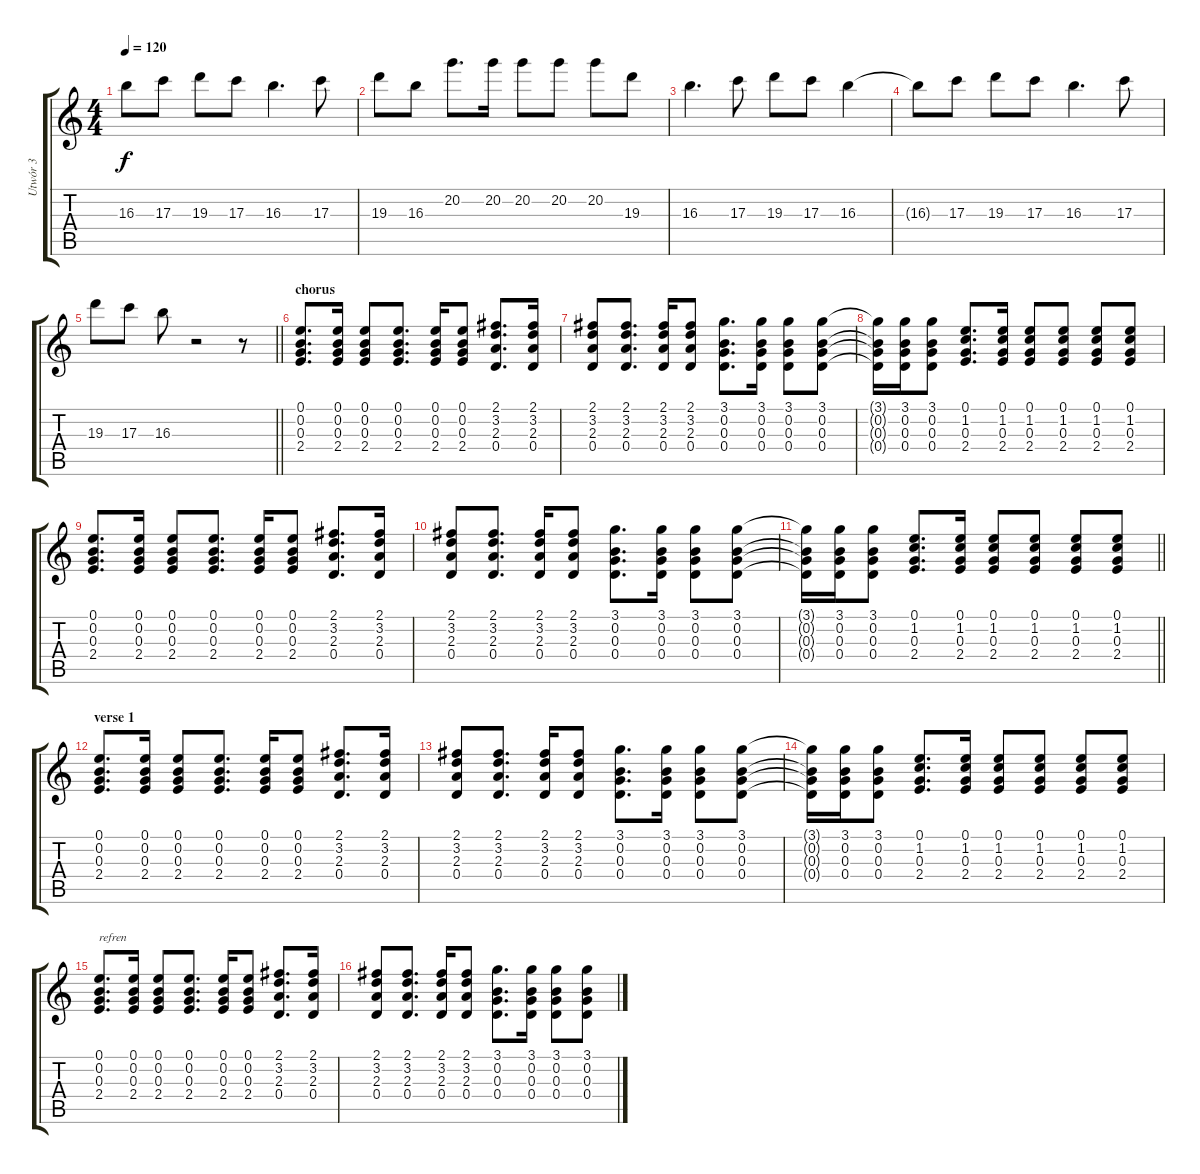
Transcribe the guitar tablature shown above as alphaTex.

\track ("Utwór 3" "Utwór 3") {instrument overdrivenguitar}
\staff {score tabs}
\tuning (E4 B3 G3 D3 A2 E2) {hide}
\ts (4 4)
\tempo 120
\clef g2
\ks c
16.3{t}.8{dy f} 17.3.8 19.3.8 17.3.8 16.3.4{d} 17.3.8 |
19.3.8 16.3.8 20.2.8{d} 20.2.16 20.2.8 20.2.8 20.2.8 19.3.8 |
16.3.4{d} 17.3.8 19.3.8 17.3.8 16.3.4 |
16.3{t}.8 17.3.8 19.3.8 17.3.8 16.3.4{d} 17.3.8 |
\barLineRight lightlight
19.3.8 17.3.8 16.3.8 r.2 r.8 |
\section ("" "chorus")
(0.1 0.2 0.3 2.4).8{d} (0.1 0.2 0.3 2.4).16 (0.1 0.2 0.3 2.4).8 (0.1 0.2 0.3 2.4).8{d} (0.1 0.2 0.3 2.4).16 (0.1 0.2 0.3 2.4).8 (2.1 3.2 2.3 0.4).8{d} (2.1 3.2 2.3 0.4).16 |
(2.1 3.2 2.3 0.4).8 (2.1 3.2 2.3 0.4).8{d} (2.1 3.2 2.3 0.4).16 (2.1 3.2 2.3 0.4).8 (3.1 0.2 0.3 0.4).8{d} (3.1 0.2 0.3 0.4).16 (3.1 0.2 0.3 0.4).8 (3.1 0.2 0.3 0.4).8 |
(3.1{t} 0.2{t} 0.3{t} 0.4{t}).16 (3.1 0.2 0.3 0.4).16 (3.1 0.2 0.3 0.4).8 (0.1 1.2 0.3 2.4).8{d} (0.1 1.2 0.3 2.4).16 (0.1 1.2 0.3 2.4).8 (0.1 1.2 0.3 2.4).8 (0.1 1.2 0.3 2.4).8 (0.1 1.2 0.3 2.4).8 |
(0.1 0.2 0.3 2.4).8{d} (0.1 0.2 0.3 2.4).16 (0.1 0.2 0.3 2.4).8 (0.1 0.2 0.3 2.4).8{d} (0.1 0.2 0.3 2.4).16 (0.1 0.2 0.3 2.4).8 (2.1 3.2 2.3 0.4).8{d} (2.1 3.2 2.3 0.4).16 |
(2.1 3.2 2.3 0.4).8 (2.1 3.2 2.3 0.4).8{d} (2.1 3.2 2.3 0.4).16 (2.1 3.2 2.3 0.4).8 (3.1 0.2 0.3 0.4).8{d} (3.1 0.2 0.3 0.4).16 (3.1 0.2 0.3 0.4).8 (3.1 0.2 0.3 0.4).8 |
\barLineRight lightlight
(3.1{t} 0.2{t} 0.3{t} 0.4{t}).16 (3.1 0.2 0.3 0.4).16 (3.1 0.2 0.3 0.4).8 (0.1 1.2 0.3 2.4).8{d} (0.1 1.2 0.3 2.4).16 (0.1 1.2 0.3 2.4).8 (0.1 1.2 0.3 2.4).8 (0.1 1.2 0.3 2.4).8 (0.1 1.2 0.3 2.4).8 |
\section ("" "verse 1")
(0.1 0.2 0.3 2.4).8{d} (0.1 0.2 0.3 2.4).16 (0.1 0.2 0.3 2.4).8 (0.1 0.2 0.3 2.4).8{d} (0.1 0.2 0.3 2.4).16 (0.1 0.2 0.3 2.4).8 (2.1 3.2 2.3 0.4).8{d} (2.1 3.2 2.3 0.4).16 |
(2.1 3.2 2.3 0.4).8 (2.1 3.2 2.3 0.4).8{d} (2.1 3.2 2.3 0.4).16 (2.1 3.2 2.3 0.4).8 (3.1 0.2 0.3 0.4).8{d} (3.1 0.2 0.3 0.4).16 (3.1 0.2 0.3 0.4).8 (3.1 0.2 0.3 0.4).8 |
(3.1{t} 0.2{t} 0.3{t} 0.4{t}).16 (3.1 0.2 0.3 0.4).16 (3.1 0.2 0.3 0.4).8 (0.1 1.2 0.3 2.4).8{d} (0.1 1.2 0.3 2.4).16 (0.1 1.2 0.3 2.4).8 (0.1 1.2 0.3 2.4).8 (0.1 1.2 0.3 2.4).8 (0.1 1.2 0.3 2.4).8 |
(0.1 0.2 0.3 2.4).8{d txt "refren"} (0.1 0.2 0.3 2.4).16 (0.1 0.2 0.3 2.4).8 (0.1 0.2 0.3 2.4).8{d} (0.1 0.2 0.3 2.4).16 (0.1 0.2 0.3 2.4).8 (2.1 3.2 2.3 0.4).8{d} (2.1 3.2 2.3 0.4).16 |
(2.1 3.2 2.3 0.4).8 (2.1 3.2 2.3 0.4).8{d} (2.1 3.2 2.3 0.4).16 (2.1 3.2 2.3 0.4).8 (3.1 0.2 0.3 0.4).8{d} (3.1 0.2 0.3 0.4).16 (3.1 0.2 0.3 0.4).8 (3.1 0.2 0.3 0.4).8
